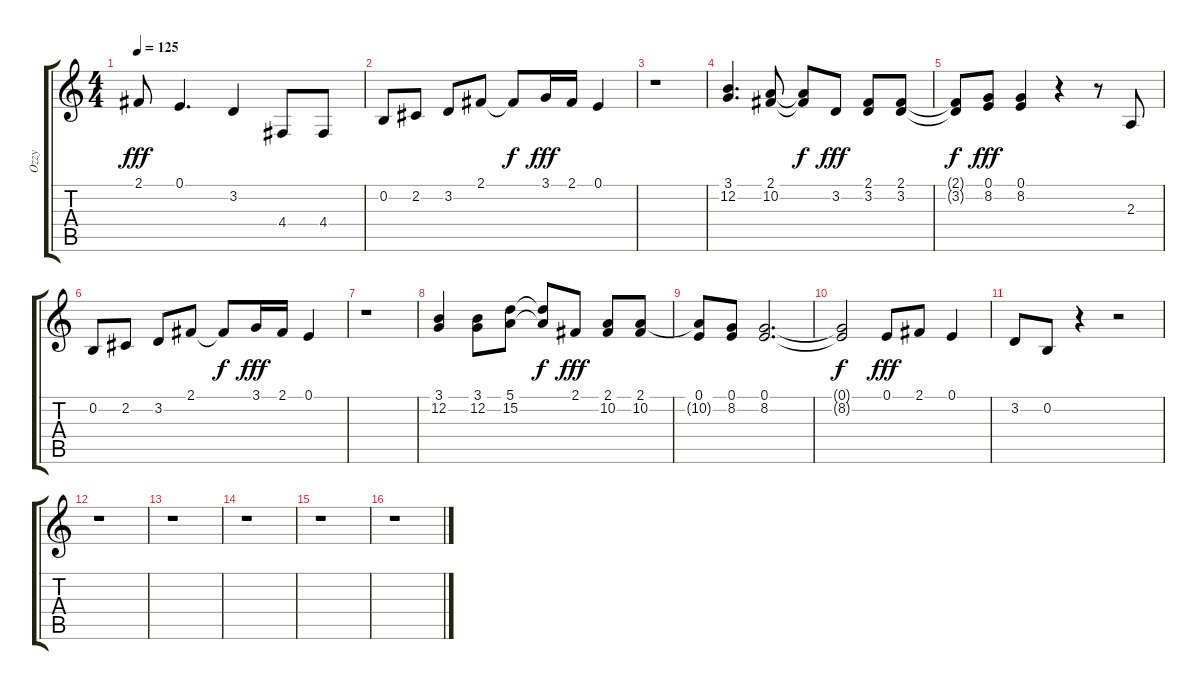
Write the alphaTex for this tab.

\track ("Ozzy" "Ozzy") {instrument trumpet}
\staff {score tabs}
\tuning (E4 B3 G3 D3 A2 E2) {hide}
\ts (4 4)
\tempo 125
\clef g2
\ks c
2.1.8{dy fff} 0.1.4{d} 3.2.4 4.4.8 4.4.8 |
0.2.8 2.2.8 3.2.8 2.1.8 2.1{t}.8{dy f} 3.1.16{dy fff} 2.1.16 0.1.4 |
r.1 |
(3.1 12.2).4{d} (2.1 10.2).8 (2.1{t} 10.2{t}).8{dy f} 3.2.8{dy fff} (2.1 3.2).8 (2.1 3.2).8 |
(2.1{t} 3.2{t}).8{dy f} (0.1 8.2).8{dy fff} (0.1 8.2).4 r.4 r.8 2.3.8 |
0.2.8 2.2.8 3.2.8 2.1.8 2.1{t}.8{dy f} 3.1.16{dy fff} 2.1.16 0.1.4 |
r.1 |
(3.1 12.2).4 (3.1 12.2).8 (5.1 15.2).8 (5.1{t} 15.2{t}).8{dy f} 2.1.8{dy fff} (2.1 10.2).8 (2.1 10.2).8 |
(0.1 10.2{t}).8 (0.1 8.2).8 (0.1 8.2).2{d} |
(0.1{t} 8.2{t}).2{dy f} 0.1.8{dy fff} 2.1.8 0.1.4 |
3.2.8 0.2.8 r.4 r.2 |
r.1 |
r.1 |
r.1 |
r.1 |
r.1
